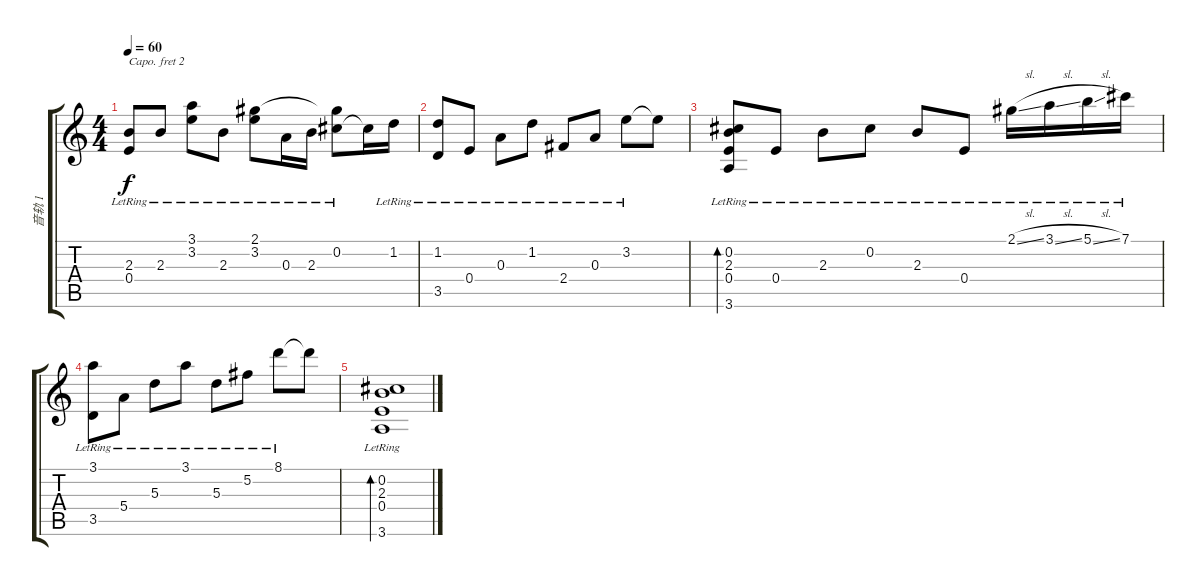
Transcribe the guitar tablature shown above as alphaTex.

\track ("音轨 1" "音轨 1") {instrument acousticguitarsteel}
\staff {score tabs}
\capo 2
\tuning (E4 B3 G3 D3 A2 E2) {hide}
\ts (4 4)
\tempo 60
\clef g2
\ks c
(2.3{lr} 0.4{lr}).8{dy f} 2.3{lr}.8 (3.1{lr} 3.2{lr}).8 2.3{lr}.8 (2.1{lr} 3.2{lr}).8 0.3{lr}.16 2.3{lr}.16 (2.1{t} 0.2{lr}).8 0.2{t}.16 1.2{lr}.16 |
(1.2{lr} 3.5{lr}).8 0.4{lr}.8 0.3{lr}.8 1.2{lr}.8 2.4{lr}.8 0.3{lr}.8 3.2{lr}.8 3.2{t}.8 |
(0.2{lr} 2.3{lr} 0.4{lr} 3.6{lr}).8{bd 480} 0.4{lr}.8 2.3{lr}.8 0.2{lr}.8 2.3{lr}.8 0.4{lr}.8 2.1{sl lr}.16 3.1{sl lr}.16 5.1{sl lr}.16 7.1{lr}.16 |
(3.1{lr} 3.5{lr}).8 5.4{lr}.8 5.3{lr}.8 3.1{lr}.8 5.3{lr}.8 5.2{lr}.8 8.1{lr}.8 8.1{t}.8 |
(0.2{lr} 2.3{lr} 0.4{lr} 3.6{lr}).1{bd 480}
